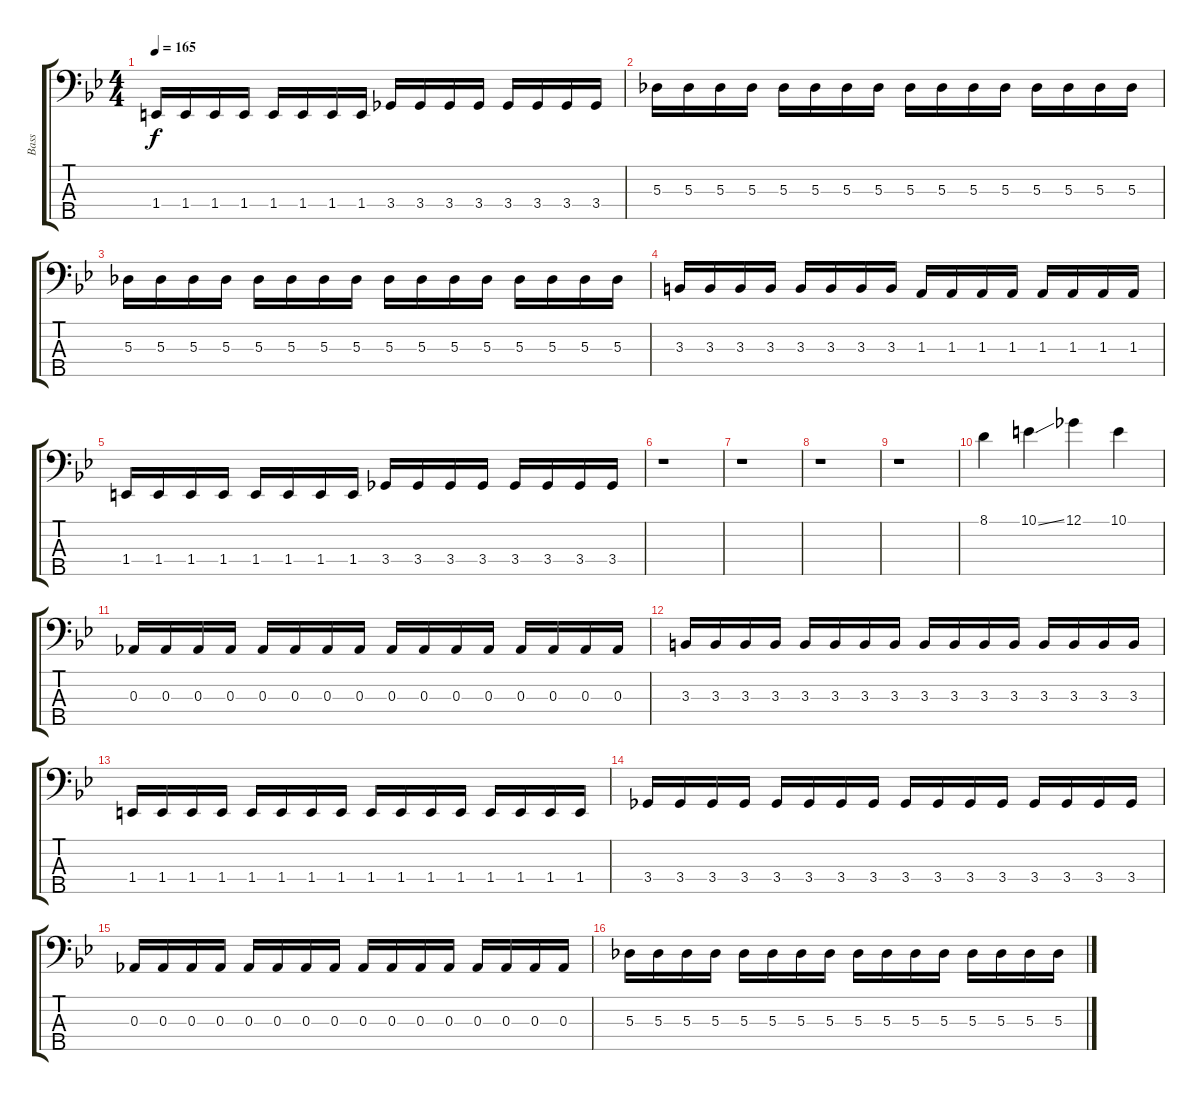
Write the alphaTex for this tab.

\track ("Bass" "Bass") {instrument electricbassfinger}
\staff {score tabs}
\tuning (Gb2 Db2 Ab1 Eb1 Bb0) {hide}
\ts (4 4)
\tempo 165
\clef f4
\ks bb
1.4.16{dy f} 1.4.16 1.4.16 1.4.16 1.4.16 1.4.16 1.4.16 1.4.16 3.4.16 3.4.16 3.4.16 3.4.16 3.4.16 3.4.16 3.4.16 3.4.16 |
5.3.16 5.3.16 5.3.16 5.3.16 5.3.16 5.3.16 5.3.16 5.3.16 5.3.16 5.3.16 5.3.16 5.3.16 5.3.16 5.3.16 5.3.16 5.3.16 |
5.3.16 5.3.16 5.3.16 5.3.16 5.3.16 5.3.16 5.3.16 5.3.16 5.3.16 5.3.16 5.3.16 5.3.16 5.3.16 5.3.16 5.3.16 5.3.16 |
3.3.16 3.3.16 3.3.16 3.3.16 3.3.16 3.3.16 3.3.16 3.3.16 1.3.16 1.3.16 1.3.16 1.3.16 1.3.16 1.3.16 1.3.16 1.3.16 |
1.4.16 1.4.16 1.4.16 1.4.16 1.4.16 1.4.16 1.4.16 1.4.16 3.4.16 3.4.16 3.4.16 3.4.16 3.4.16 3.4.16 3.4.16 3.4.16 |
r.1 |
r.1 |
r.1 |
r.1 |
8.1.4 10.1{ss}.4 12.1.4 10.1.4 |
0.3.16 0.3.16 0.3.16 0.3.16 0.3.16 0.3.16 0.3.16 0.3.16 0.3.16 0.3.16 0.3.16 0.3.16 0.3.16 0.3.16 0.3.16 0.3.16 |
3.3.16 3.3.16 3.3.16 3.3.16 3.3.16 3.3.16 3.3.16 3.3.16 3.3.16 3.3.16 3.3.16 3.3.16 3.3.16 3.3.16 3.3.16 3.3.16 |
1.4.16 1.4.16 1.4.16 1.4.16 1.4.16 1.4.16 1.4.16 1.4.16 1.4.16 1.4.16 1.4.16 1.4.16 1.4.16 1.4.16 1.4.16 1.4.16 |
3.4.16 3.4.16 3.4.16 3.4.16 3.4.16 3.4.16 3.4.16 3.4.16 3.4.16 3.4.16 3.4.16 3.4.16 3.4.16 3.4.16 3.4.16 3.4.16 |
0.3.16 0.3.16 0.3.16 0.3.16 0.3.16 0.3.16 0.3.16 0.3.16 0.3.16 0.3.16 0.3.16 0.3.16 0.3.16 0.3.16 0.3.16 0.3.16 |
5.3.16 5.3.16 5.3.16 5.3.16 5.3.16 5.3.16 5.3.16 5.3.16 5.3.16 5.3.16 5.3.16 5.3.16 5.3.16 5.3.16 5.3.16 5.3.16
